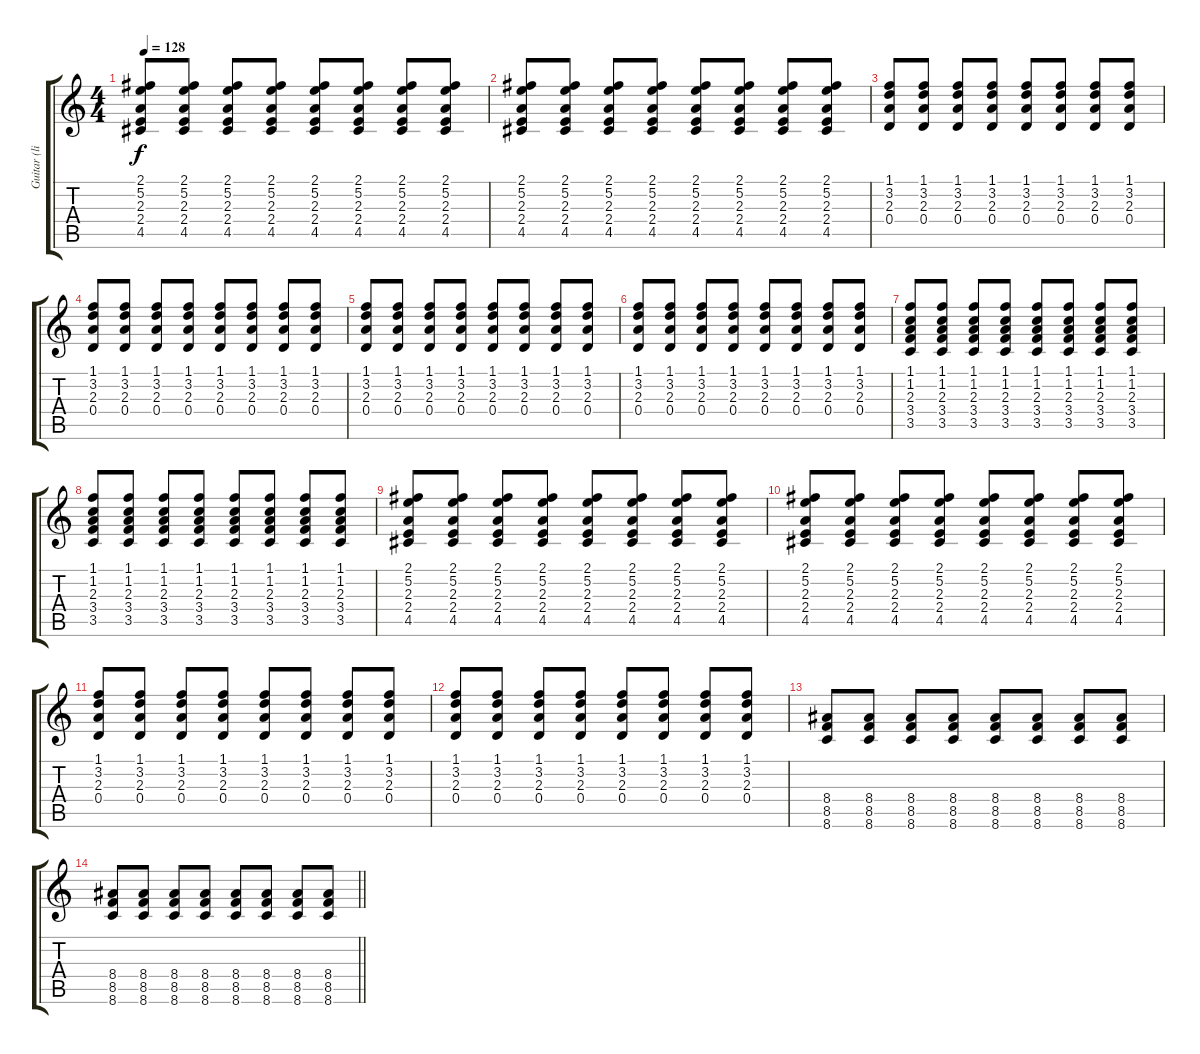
\track ("Guitar (live)" "Guitar (li") {instrument distortionguitar}
\staff {score tabs}
\tuning (E4 B3 G3 D3 A2 E2) {hide}
\ts (4 4)
\tempo 128
\clef g2
\ks c
(2.1 5.2 2.3 2.4 4.5).8{dy f} (2.1 5.2 2.3 2.4 4.5).8 (2.1 5.2 2.3 2.4 4.5).8 (2.1 5.2 2.3 2.4 4.5).8 (2.1 5.2 2.3 2.4 4.5).8 (2.1 5.2 2.3 2.4 4.5).8 (2.1 5.2 2.3 2.4 4.5).8 (2.1 5.2 2.3 2.4 4.5).8 |
(2.1 5.2 2.3 2.4 4.5).8 (2.1 5.2 2.3 2.4 4.5).8 (2.1 5.2 2.3 2.4 4.5).8 (2.1 5.2 2.3 2.4 4.5).8 (2.1 5.2 2.3 2.4 4.5).8 (2.1 5.2 2.3 2.4 4.5).8 (2.1 5.2 2.3 2.4 4.5).8 (2.1 5.2 2.3 2.4 4.5).8 |
(1.1 3.2 2.3 0.4).8 (1.1 3.2 2.3 0.4).8 (1.1 3.2 2.3 0.4).8 (1.1 3.2 2.3 0.4).8 (1.1 3.2 2.3 0.4).8 (1.1 3.2 2.3 0.4).8 (1.1 3.2 2.3 0.4).8 (1.1 3.2 2.3 0.4).8 |
(1.1 3.2 2.3 0.4).8 (1.1 3.2 2.3 0.4).8 (1.1 3.2 2.3 0.4).8 (1.1 3.2 2.3 0.4).8 (1.1 3.2 2.3 0.4).8 (1.1 3.2 2.3 0.4).8 (1.1 3.2 2.3 0.4).8 (1.1 3.2 2.3 0.4).8 |
(1.1 3.2 2.3 0.4).8 (1.1 3.2 2.3 0.4).8 (1.1 3.2 2.3 0.4).8 (1.1 3.2 2.3 0.4).8 (1.1 3.2 2.3 0.4).8 (1.1 3.2 2.3 0.4).8 (1.1 3.2 2.3 0.4).8 (1.1 3.2 2.3 0.4).8 |
(1.1 3.2 2.3 0.4).8 (1.1 3.2 2.3 0.4).8 (1.1 3.2 2.3 0.4).8 (1.1 3.2 2.3 0.4).8 (1.1 3.2 2.3 0.4).8 (1.1 3.2 2.3 0.4).8 (1.1 3.2 2.3 0.4).8 (1.1 3.2 2.3 0.4).8 |
(1.1 1.2 2.3 3.4 3.5).8 (1.1 1.2 2.3 3.4 3.5).8 (1.1 1.2 2.3 3.4 3.5).8 (1.1 1.2 2.3 3.4 3.5).8 (1.1 1.2 2.3 3.4 3.5).8 (1.1 1.2 2.3 3.4 3.5).8 (1.1 1.2 2.3 3.4 3.5).8 (1.1 1.2 2.3 3.4 3.5).8 |
(1.1 1.2 2.3 3.4 3.5).8 (1.1 1.2 2.3 3.4 3.5).8 (1.1 1.2 2.3 3.4 3.5).8 (1.1 1.2 2.3 3.4 3.5).8 (1.1 1.2 2.3 3.4 3.5).8 (1.1 1.2 2.3 3.4 3.5).8 (1.1 1.2 2.3 3.4 3.5).8 (1.1 1.2 2.3 3.4 3.5).8 |
(2.1 5.2 2.3 2.4 4.5).8 (2.1 5.2 2.3 2.4 4.5).8 (2.1 5.2 2.3 2.4 4.5).8 (2.1 5.2 2.3 2.4 4.5).8 (2.1 5.2 2.3 2.4 4.5).8 (2.1 5.2 2.3 2.4 4.5).8 (2.1 5.2 2.3 2.4 4.5).8 (2.1 5.2 2.3 2.4 4.5).8 |
(2.1 5.2 2.3 2.4 4.5).8 (2.1 5.2 2.3 2.4 4.5).8 (2.1 5.2 2.3 2.4 4.5).8 (2.1 5.2 2.3 2.4 4.5).8 (2.1 5.2 2.3 2.4 4.5).8 (2.1 5.2 2.3 2.4 4.5).8 (2.1 5.2 2.3 2.4 4.5).8 (2.1 5.2 2.3 2.4 4.5).8 |
(1.1 3.2 2.3 0.4).8 (1.1 3.2 2.3 0.4).8 (1.1 3.2 2.3 0.4).8 (1.1 3.2 2.3 0.4).8 (1.1 3.2 2.3 0.4).8 (1.1 3.2 2.3 0.4).8 (1.1 3.2 2.3 0.4).8 (1.1 3.2 2.3 0.4).8 |
(1.1 3.2 2.3 0.4).8 (1.1 3.2 2.3 0.4).8 (1.1 3.2 2.3 0.4).8 (1.1 3.2 2.3 0.4).8 (1.1 3.2 2.3 0.4).8 (1.1 3.2 2.3 0.4).8 (1.1 3.2 2.3 0.4).8 (1.1 3.2 2.3 0.4).8 |
(8.4 8.5 8.6).8 (8.4 8.5 8.6).8 (8.4 8.5 8.6).8 (8.4 8.5 8.6).8 (8.4 8.5 8.6).8 (8.4 8.5 8.6).8 (8.4 8.5 8.6).8 (8.4 8.5 8.6).8 |
\barLineRight lightlight
(8.4 8.5 8.6).8 (8.4 8.5 8.6).8 (8.4 8.5 8.6).8 (8.4 8.5 8.6).8 (8.4 8.5 8.6).8 (8.4 8.5 8.6).8 (8.4 8.5 8.6).8 (8.4 8.5 8.6).8
